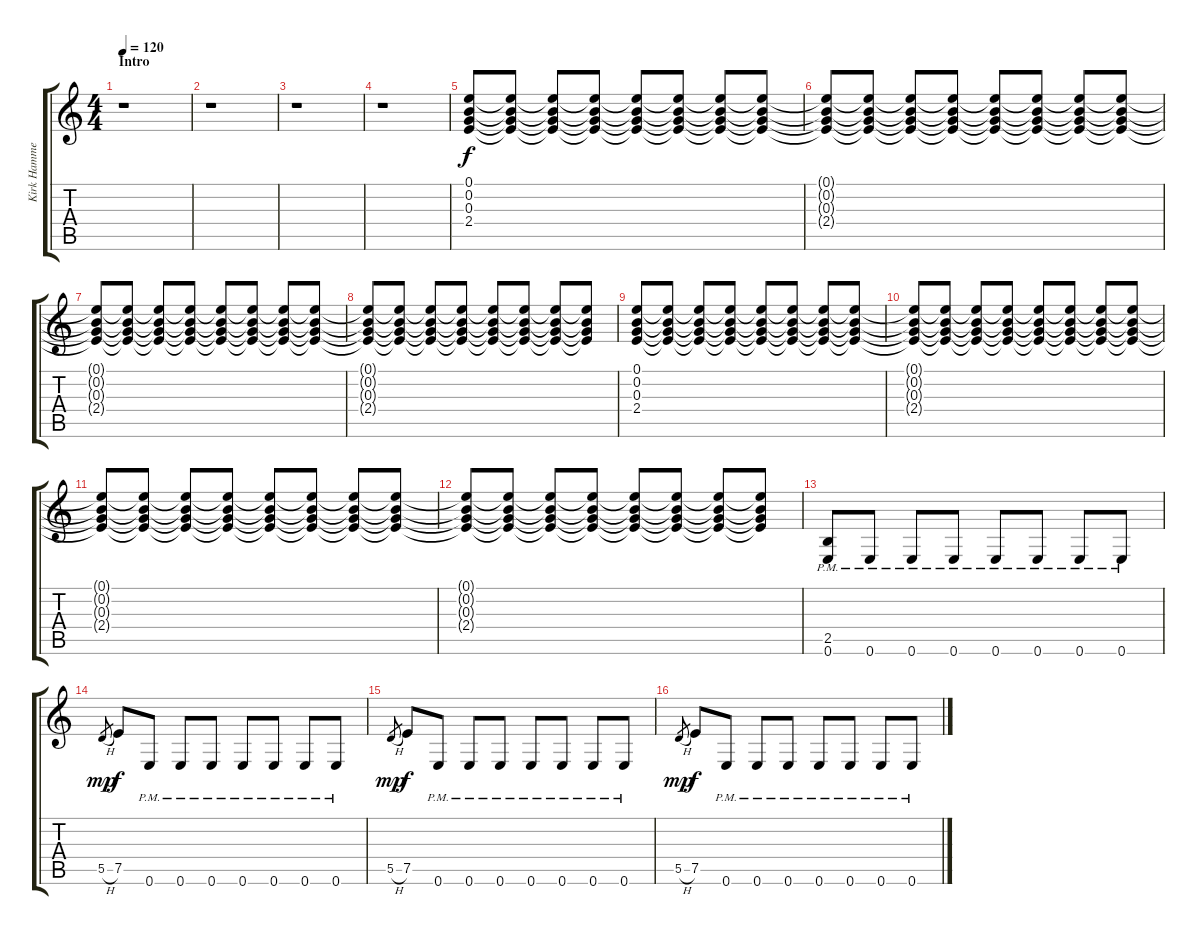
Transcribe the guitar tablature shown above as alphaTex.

\track ("Kirk Hammet" "Kirk Hamme") {instrument distortionguitar}
\staff {score tabs}
\tuning (E4 B3 G3 D3 A2 E2) {hide}
\ts (4 4)
\section ("" "Intro")
\tempo 120
\clef g2
\ks c
r.1{dy f instrument distortionguitar} |
r.1 |
r.1 |
r.1 |
(0.1 0.2 0.3 2.4).8 (0.1{t} 0.2{t} 0.3{t} 2.4{t}).8{volume 0} (0.1{t} 0.2{t} 0.3{t} 2.4{t}).8 (0.1{t} 0.2{t} 0.3{t} 2.4{t}).8 (0.1{t} 0.2{t} 0.3{t} 2.4{t}).8 (0.1{t} 0.2{t} 0.3{t} 2.4{t}).8 (0.1{t} 0.2{t} 0.3{t} 2.4{t}).8 (0.1{t} 0.2{t} 0.3{t} 2.4{t}).8 |
(0.1{t} 0.2{t} 0.3{t} 2.4{t}).8 (0.1{t} 0.2{t} 0.3{t} 2.4{t}).8 (0.1{t} 0.2{t} 0.3{t} 2.4{t}).8 (0.1{t} 0.2{t} 0.3{t} 2.4{t}).8 (0.1{t} 0.2{t} 0.3{t} 2.4{t}).8 (0.1{t} 0.2{t} 0.3{t} 2.4{t}).8 (0.1{t} 0.2{t} 0.3{t} 2.4{t}).8 (0.1{t} 0.2{t} 0.3{t} 2.4{t}).8 |
(0.1{t} 0.2{t} 0.3{t} 2.4{t}).8 (0.1{t} 0.2{t} 0.3{t} 2.4{t}).8 (0.1{t} 0.2{t} 0.3{t} 2.4{t}).8 (0.1{t} 0.2{t} 0.3{t} 2.4{t}).8 (0.1{t} 0.2{t} 0.3{t} 2.4{t}).8 (0.1{t} 0.2{t} 0.3{t} 2.4{t}).8 (0.1{t} 0.2{t} 0.3{t} 2.4{t}).8 (0.1{t} 0.2{t} 0.3{t} 2.4{t}).8 |
(0.1{t} 0.2{t} 0.3{t} 2.4{t}).8 (0.1{t} 0.2{t} 0.3{t} 2.4{t}).8 (0.1{t} 0.2{t} 0.3{t} 2.4{t}).8 (0.1{t} 0.2{t} 0.3{t} 2.4{t}).8 (0.1{t} 0.2{t} 0.3{t} 2.4{t}).8 (0.1{t} 0.2{t} 0.3{t} 2.4{t}).8 (0.1{t} 0.2{t} 0.3{t} 2.4{t}).8 (0.1{t} 0.2{t} 0.3{t} 2.4{t}).8 |
(0.1 0.2 0.3 2.4).8{volume 16} (0.1{t} 0.2{t} 0.3{t} 2.4{t}).8{volume 0} (0.1{t} 0.2{t} 0.3{t} 2.4{t}).8 (0.1{t} 0.2{t} 0.3{t} 2.4{t}).8 (0.1{t} 0.2{t} 0.3{t} 2.4{t}).8 (0.1{t} 0.2{t} 0.3{t} 2.4{t}).8 (0.1{t} 0.2{t} 0.3{t} 2.4{t}).8 (0.1{t} 0.2{t} 0.3{t} 2.4{t}).8 |
(0.1{t} 0.2{t} 0.3{t} 2.4{t}).8 (0.1{t} 0.2{t} 0.3{t} 2.4{t}).8 (0.1{t} 0.2{t} 0.3{t} 2.4{t}).8 (0.1{t} 0.2{t} 0.3{t} 2.4{t}).8 (0.1{t} 0.2{t} 0.3{t} 2.4{t}).8 (0.1{t} 0.2{t} 0.3{t} 2.4{t}).8 (0.1{t} 0.2{t} 0.3{t} 2.4{t}).8 (0.1{t} 0.2{t} 0.3{t} 2.4{t}).8 |
(0.1{t} 0.2{t} 0.3{t} 2.4{t}).8 (0.1{t} 0.2{t} 0.3{t} 2.4{t}).8 (0.1{t} 0.2{t} 0.3{t} 2.4{t}).8 (0.1{t} 0.2{t} 0.3{t} 2.4{t}).8 (0.1{t} 0.2{t} 0.3{t} 2.4{t}).8 (0.1{t} 0.2{t} 0.3{t} 2.4{t}).8 (0.1{t} 0.2{t} 0.3{t} 2.4{t}).8 (0.1{t} 0.2{t} 0.3{t} 2.4{t}).8 |
(0.1{t} 0.2{t} 0.3{t} 2.4{t}).8 (0.1{t} 0.2{t} 0.3{t} 2.4{t}).8 (0.1{t} 0.2{t} 0.3{t} 2.4{t}).8 (0.1{t} 0.2{t} 0.3{t} 2.4{t}).8 (0.1{t} 0.2{t} 0.3{t} 2.4{t}).8 (0.1{t} 0.2{t} 0.3{t} 2.4{t}).8 (0.1{t} 0.2{t} 0.3{t} 2.4{t}).8 (0.1{t} 0.2{t} 0.3{t} 2.4{t}).8 |
(2.5 0.6{pm}).8{volume 16} 0.6{pm}.8 0.6{pm}.8 0.6{pm}.8 0.6{pm}.8 0.6{pm}.8 0.6{pm}.8 0.6{pm}.8 |
5.5{h}.8{gr dy mp} 7.5.8{dy f} 0.6{pm}.8 0.6{pm}.8 0.6{pm}.8 0.6{pm}.8 0.6{pm}.8 0.6{pm}.8 0.6{pm}.8 |
5.5{h}.8{gr dy mp} 7.5.8{dy f} 0.6{pm}.8 0.6{pm}.8 0.6{pm}.8 0.6{pm}.8 0.6{pm}.8 0.6{pm}.8 0.6{pm}.8 |
5.5{h}.8{gr dy mp} 7.5.8{dy f} 0.6{pm}.8 0.6{pm}.8 0.6{pm}.8 0.6{pm}.8 0.6{pm}.8 0.6{pm}.8 0.6{pm}.8
